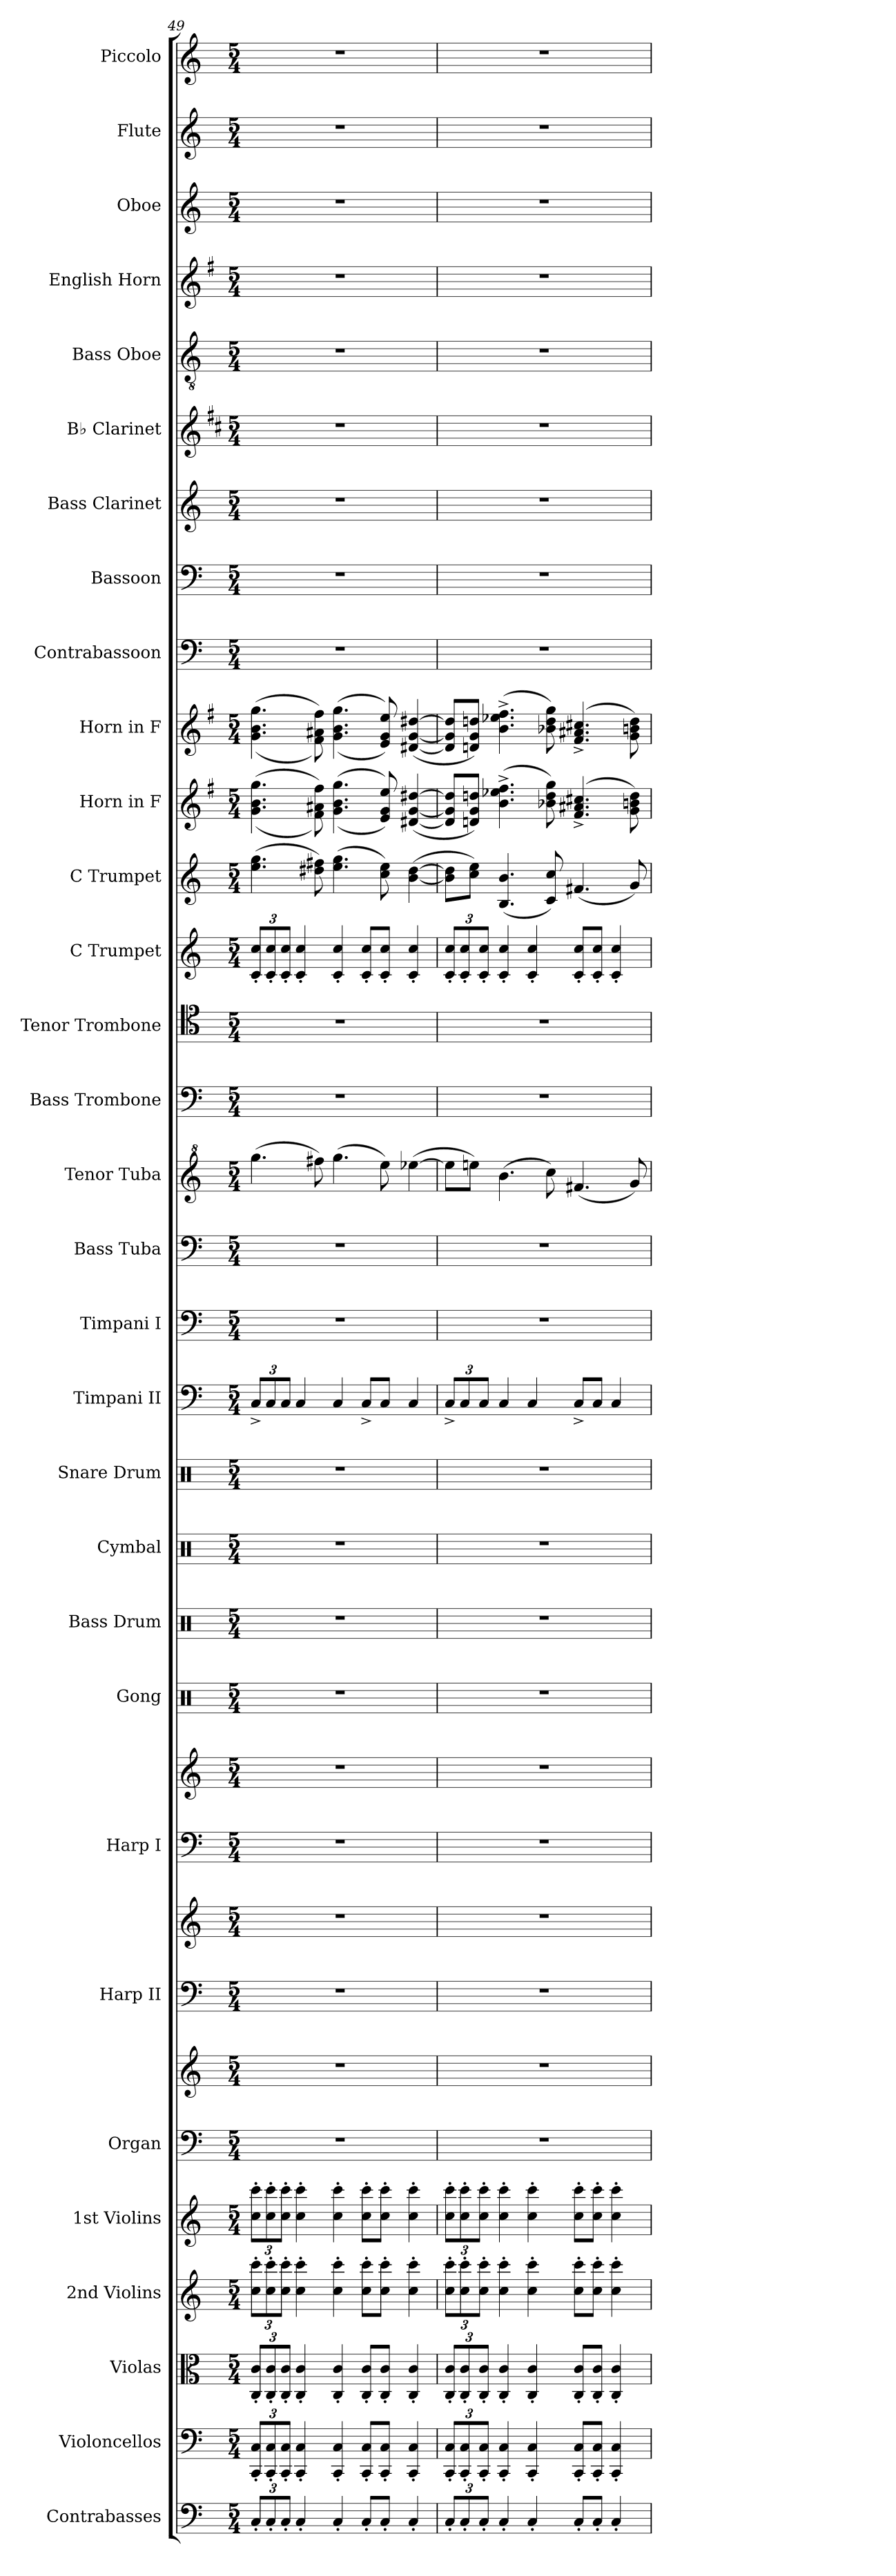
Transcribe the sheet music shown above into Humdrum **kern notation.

**kern	**kern	**kern	**kern	**kern	**kern	**kern	**kern	**kern	**kern	**kern	**kern	**kern	**kern	**kern	**kern	**kern	**kern	**kern	**kern	**kern	**kern	**kern	**kern	**kern	**kern	**kern	**kern	**kern	**kern	**kern	**kern	**kern	**kern
*part31	*part30	*part29	*part28	*part27	*part26	*part26	*part25	*part25	*part24	*part24	*part23	*part22	*part21	*part20	*part19	*part18	*part17	*part16	*part15	*part14	*part13	*part12	*part11	*part10	*part9	*part8	*part7	*part6	*part5	*part4	*part3	*part2	*part1
*staff34	*staff33	*staff32	*staff31	*staff30	*staff29	*staff28	*staff27	*staff26	*staff25	*staff24	*staff23	*staff22	*staff21	*staff20	*staff19	*staff18	*staff17	*staff16	*staff15	*staff14	*staff13	*staff12	*staff11	*staff10	*staff9	*staff8	*staff7	*staff6	*staff5	*staff4	*staff3	*staff2	*staff1
*I"Contrabasses	*I"Violoncellos	*I"Violas	*I"2nd Violins	*I"1st Violins	*I"Organ	*	*I"Harp II	*	*I"Harp I	*	*I"Gong	*I"Bass Drum	*I"Cymbal	*I"Snare Drum	*I"Timpani II	*I"Timpani I	*I"Bass Tuba	*I"Tenor Tuba	*I"Bass Trombone	*I"Tenor Trombone	*I"C Trumpet	*I"C Trumpet	*I"Horn in F	*I"Horn in F	*I"Contrabassoon	*I"Bassoon	*I"Bass Clarinet	*I"B♭ Clarinet	*I"Bass Oboe	*I"English Horn	*I"Oboe	*I"Flute	*I"Piccolo
*I'Cbs.	*I'Vcs.	*I'Vlas.	*I'Vlns.	*I'Vlns.	*I'Org.	*	*I'Hrp.	*	*I'Hrp.	*	*	*I'B. Dr.	*I'Cym.	*I'Sn. Dr.	*I'Timp.	*I'Timp.	*I'Tba.	*	*I'B. Tbn.	*I'T. Tbn.	*I'C Tpt.	*I'C Tpt.	*	*	*I'Cbsn.	*I'Bsn.	*I'B. Cl.	*I'B♭ Cl.	*	*I'E. Hn.	*I'Ob.	*I'Fl.	*I'Picc.
*clefF4	*clefF4	*clefC3	*clefG2	*clefG2	*clefF4	*clefG2	*clefF4	*clefG2	*clefF4	*clefG2	*clefX	*clefX	*clefX	*clefX	*clefF4	*clefF4	*clefF4	*clefG^2	*clefF4	*clefC4	*clefG2	*clefG2	*clefG2	*clefG2	*clefF4	*clefF4	*clefG2	*clefG2	*clefGv2	*clefG2	*clefG2	*clefG2	*clefG2
*ITrd7c12	*	*	*	*	*	*	*	*	*	*	*	*	*	*	*	*	*	*ITrd15c26	*	*	*	*	*ITrd4c7	*ITrd4c7	*ITrd7c12	*	*ITrd8c14	*ITrd1c2	*	*ITrd4c7	*	*	*ITrd-7c-12
*k[]	*k[]	*k[]	*k[]	*k[]	*k[]	*k[]	*k[]	*k[]	*k[]	*k[]	*k[]	*k[]	*k[]	*k[]	*k[]	*k[]	*k[]	*k[]	*k[]	*k[]	*k[]	*k[]	*k[]	*k[]	*k[]	*k[]	*k[]	*k[]	*k[]	*k[]	*k[]	*k[]	*k[]
*M5/4	*M5/4	*M5/4	*M5/4	*M5/4	*M5/4	*M5/4	*M5/4	*M5/4	*M5/4	*M5/4	*M5/4	*M5/4	*M5/4	*M5/4	*M5/4	*M5/4	*M5/4	*M5/4	*M5/4	*M5/4	*M5/4	*M5/4	*M5/4	*M5/4	*M5/4	*M5/4	*M5/4	*M5/4	*M5/4	*M5/4	*M5/4	*M5/4	*M5/4
*Xbrackettup	*Xbrackettup	*Xbrackettup	*Xbrackettup	*Xbrackettup	*	*	*	*	*	*	*	*	*	*	*Xbrackettup	*	*	*	*	*	*Xbrackettup	*	*	*	*	*	*	*	*	*	*	*	*
=49	=49	=49	=49	=49	=49	=49	=49	=49	=49	=49	=49	=49	=49	=49	=49	=49	=49	=49	=49	=49	=49	=49	=49	=49	=49	=49	=49	=49	=49	=49	=49	=49	=49
12CC'/L	12CC/' 12C/'L	12C/' 12c/'L	12cc\' 12ccc\'L	12cc\' 12ccc\'L	4%5r	4%5r	4%5r	4%5r	4%5r	4%5r	4%5r	4%5r	4%5r	4%5r	12C^/L	4%5r	4%5r	(4.g\	4%5r	4%5r	12c/' 12cc/'L	(4.ee\ 4.gg\	((4.c\ 4.e\ 4.cc\	((4.c\ 4.e\ 4.cc\	4%5r	4%5r	4%5r	4%5r	4%5r	4%5r	4%5r	4%5r	4%5r
12CC'/	12CC/' 12C/'	12C/' 12c/'	12cc\' 12ccc\'	12cc\' 12ccc\'	.	.	.	.	.	.	.	.	.	.	12C/	.	.	.	.	.	12c/' 12cc/'	.	.	.	.	.	.	.	.	.	.	.	.
12CC'/J	12CC/' 12C/'J	12C/' 12c/'J	12cc\' 12ccc\'J	12cc\' 12ccc\'J	.	.	.	.	.	.	.	.	.	.	12C/J	.	.	.	.	.	12c/' 12cc/'J	.	.	.	.	.	.	.	.	.	.	.	.
4CC'/	4CC/' 4C/'	4C/' 4c/'	4cc\' 4ccc\'	4cc\' 4ccc\'	.	.	.	.	.	.	.	.	.	.	4C/	.	.	.	.	.	4c/' 4cc/'	.	.	.	.	.	.	.	.	.	.	.	.
.	.	.	.	.	.	.	.	.	.	.	.	.	.	.	.	.	.	8f#X\)	.	.	.	8dd#X\ 8ff#X\)	8B\ 8d#X\ 8b\))	8B\ 8d#X\ 8b\))	.	.	.	.	.	.	.	.	.
4CC'/	4CC/' 4C/'	4C/' 4c/'	4cc\' 4ccc\'	4cc\' 4ccc\'	.	.	.	.	.	.	.	.	.	.	4C/	.	.	(4.g\	.	.	4c/' 4cc/'	(4.ee\ 4.gg\	((4.c\ 4.e\ 4.cc\	((4.c\ 4.e\ 4.cc\	.	.	.	.	.	.	.	.	.
8CC'/L	8CC/' 8C/'L	8C/' 8c/'L	8cc\' 8ccc\'L	8cc\' 8ccc\'L	.	.	.	.	.	.	.	.	.	.	8C^/L	.	.	.	.	.	8c/' 8cc/'L	.	.	.	.	.	.	.	.	.	.	.	.
8CC'/J	8CC/' 8C/'J	8C/' 8c/'J	8cc\' 8ccc\'J	8cc\' 8ccc\'J	.	.	.	.	.	.	.	.	.	.	8C/J	.	.	8e\)	.	.	8c/' 8cc/'J	8cc\ 8ee\)	8A/ 8c/ 8a/))	8A/ 8c/ 8a/))	.	.	.	.	.	.	.	.	.
4CC'/	4CC/' 4C/'	4C/' 4c/'	4cc\' 4ccc\'	4cc\' 4ccc\'	.	.	.	.	.	.	.	.	.	.	4C/	.	.	([4e-X\	.	.	4c/' 4cc/'	([4b\ [4dd#\	([4G#X/ [4c/ [4g#X/	([4G#X/ [4c/ [4g#X/	.	.	.	.	.	.	.	.	.
=50	=50	=50	=50	=50	=50	=50	=50	=50	=50	=50	=50	=50	=50	=50	=50	=50	=50	=50	=50	=50	=50	=50	=50	=50	=50	=50	=50	=50	=50	=50	=50	=50	=50
12CC'/L	12CC/' 12C/'L	12C/' 12c/'L	12cc\' 12ccc\'L	12cc\' 12ccc\'L	4%5r	4%5r	4%5r	4%5r	4%5r	4%5r	4%5r	4%5r	4%5r	4%5r	12C^/L	4%5r	4%5r	8e-\L]	4%5r	4%5r	12c/' 12cc/'L	8b\] 8dd#\]L	8G#/] 8c/] 8g#/]L	8G#/] 8c/] 8g#/]L	4%5r	4%5r	4%5r	4%5r	4%5r	4%5r	4%5r	4%5r	4%5r
12CC'/	12CC/' 12C/'	12C/' 12c/'	12cc\' 12ccc\'	12cc\' 12ccc\'	.	.	.	.	.	.	.	.	.	.	12C/	.	.	.	.	.	12c/' 12cc/'	.	.	.	.	.	.	.	.	.	.	.	.
.	.	.	.	.	.	.	.	.	.	.	.	.	.	.	.	.	.	8en\J)	.	.	.	8cc\ 8ee\J)	8Gn/ 8c/ 8gn/J)	8Gn/ 8c/ 8gn/J)	.	.	.	.	.	.	.	.	.
12CC'/J	12CC/' 12C/'J	12C/' 12c/'J	12cc\' 12ccc\'J	12cc\' 12ccc\'J	.	.	.	.	.	.	.	.	.	.	12C/J	.	.	.	.	.	12c/' 12cc/'J	.	.	.	.	.	.	.	.	.	.	.	.
4CC'/	4CC/' 4C/'	4C/' 4c/'	4cc\' 4ccc\'	4cc\' 4ccc\'	.	.	.	.	.	.	.	.	.	.	4C/	.	.	(4.B\	.	.	4c/' 4cc/'	(4.B/ 4.b/	(4.e\^ 4.a-X\^ 4.b\^	(4.e\^ 4.a-X\^ 4.b\^	.	.	.	.	.	.	.	.	.
4CC'/	4CC/' 4C/'	4C/' 4c/'	4cc\' 4ccc\'	4cc\' 4ccc\'	.	.	.	.	.	.	.	.	.	.	4C/	.	.	.	.	.	4c/' 4cc/'	.	.	.	.	.	.	.	.	.	.	.	.
.	.	.	.	.	.	.	.	.	.	.	.	.	.	.	.	.	.	8c\)	.	.	.	8c/ 8cc/)	8e-X\ 8g\ 8cc\)	8e-X\ 8g\ 8cc\)	.	.	.	.	.	.	.	.	.
8CC'/L	8CC/' 8C/'L	8C/' 8c/'L	8cc\' 8ccc\'L	8cc\' 8ccc\'L	.	.	.	.	.	.	.	.	.	.	8C^/L	.	.	(4.F#X/	.	.	8c/' 8cc/'L	(4.f#X/	(4.B/^ 4.d#X/^ 4.f#X/^	(4.B/^ 4.d#X/^ 4.f#X/^	.	.	.	.	.	.	.	.	.
8CC'/J	8CC/' 8C/'J	8C/' 8c/'J	8cc\' 8ccc\'J	8cc\' 8ccc\'J	.	.	.	.	.	.	.	.	.	.	8C/J	.	.	.	.	.	8c/' 8cc/'J	.	.	.	.	.	.	.	.	.	.	.	.
4CC'/	4CC/' 4C/'	4C/' 4c/'	4cc\' 4ccc\'	4cc\' 4ccc\'	.	.	.	.	.	.	.	.	.	.	4C/	.	.	.	.	.	4c/' 4cc/'	.	.	.	.	.	.	.	.	.	.	.	.
.	.	.	.	.	.	.	.	.	.	.	.	.	.	.	.	.	.	8G/)	.	.	.	8g/)	8c\ 8en\ 8g\)	8c\ 8en\ 8g\)	.	.	.	.	.	.	.	.	.
=	=	=	=	=	=	=	=	=	=	=	=	=	=	=	=	=	=	=	=	=	=	=	=	=	=	=	=	=	=	=	=	=	=
*-	*-	*-	*-	*-	*-	*-	*-	*-	*-	*-	*-	*-	*-	*-	*-	*-	*-	*-	*-	*-	*-	*-	*-	*-	*-	*-	*-	*-	*-	*-	*-	*-	*-
